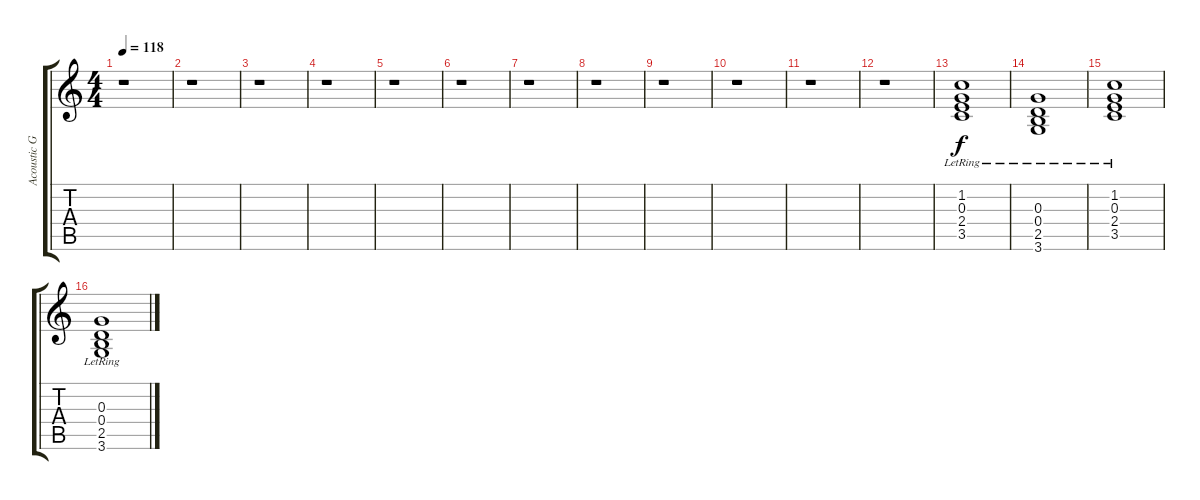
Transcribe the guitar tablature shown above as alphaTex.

\track ("Acoustic Guitar (Jarpen)" "Acoustic G") {instrument acousticguitarsteel}
\staff {score tabs}
\tuning (E4 B3 G3 D3 A2 E2) {hide}
\ts (4 4)
\tempo 118
\clef g2
\ks c
r.1{dy f instrument acousticguitarsteel} |
r.1 |
r.1 |
r.1 |
r.1 |
r.1 |
r.1 |
r.1 |
r.1 |
r.1 |
r.1 |
r.1 |
(1.2{lr} 0.3{lr} 2.4{lr} 3.5{lr}).1 |
(0.3{lr} 0.4{lr} 2.5{lr} 3.6{lr}).1 |
(1.2{lr} 0.3{lr} 2.4{lr} 3.5{lr}).1 |
(0.3{lr} 0.4{lr} 2.5{lr} 3.6{lr}).1
